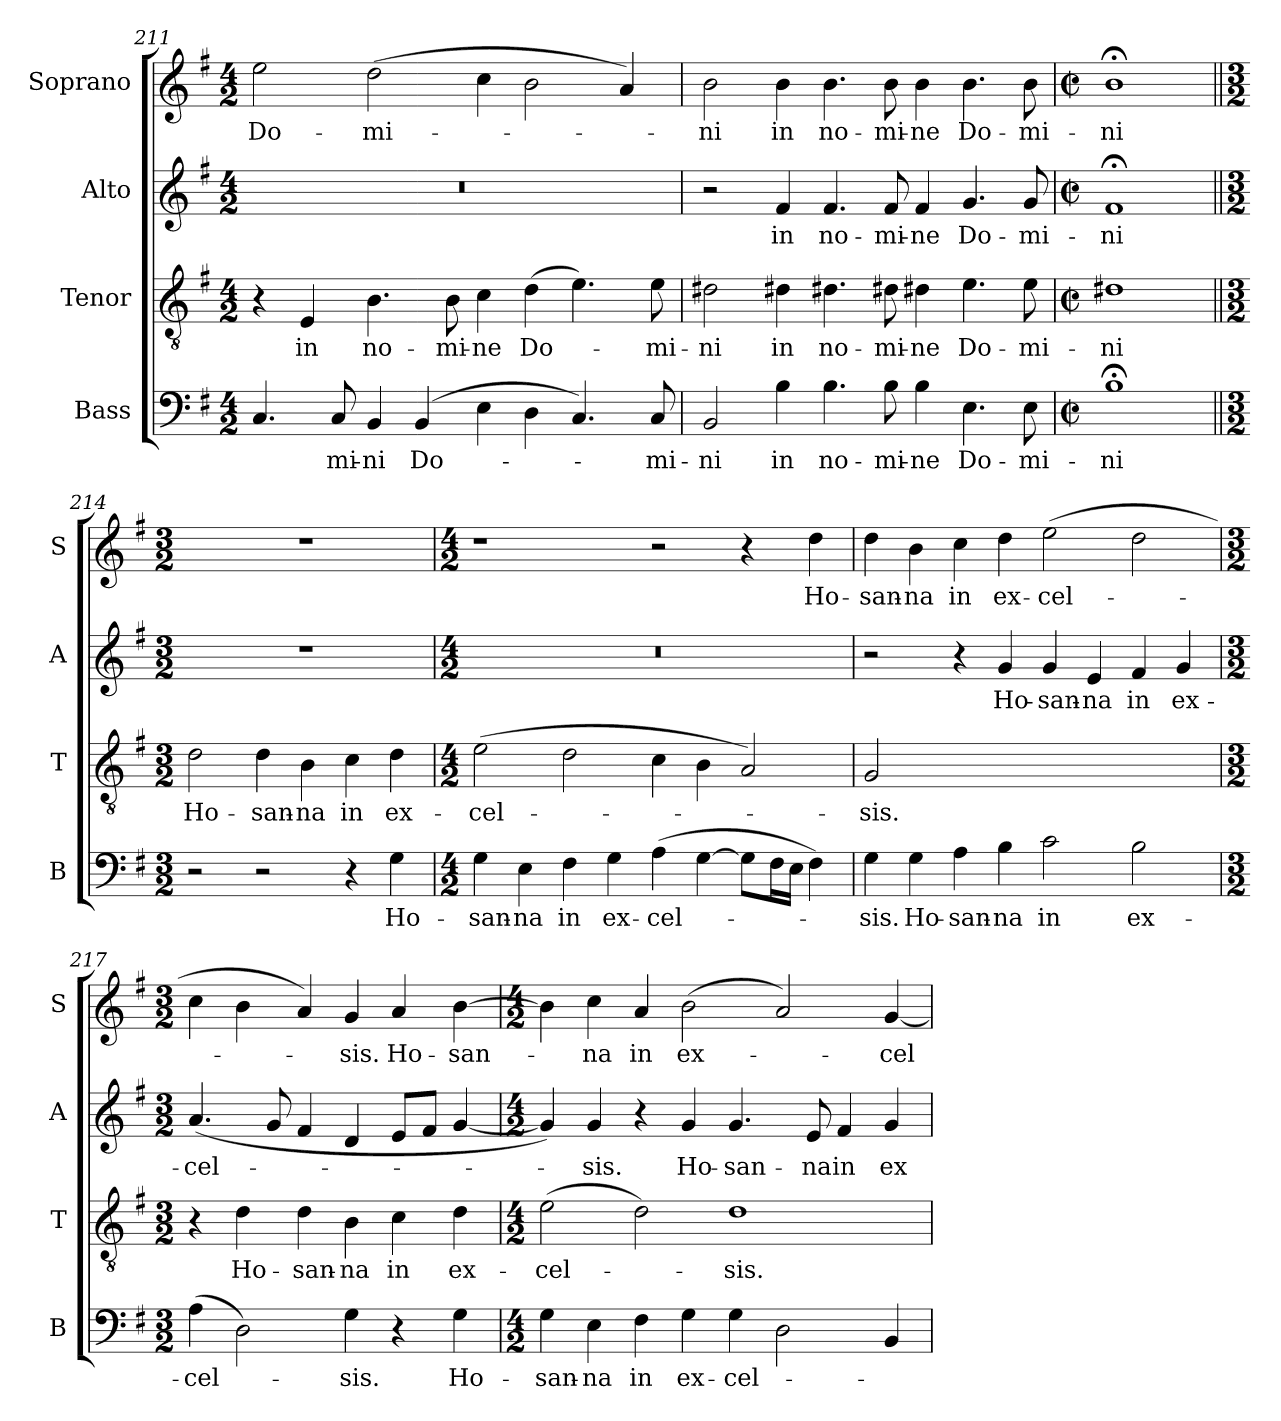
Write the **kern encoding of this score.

**kern	**text	**kern	**text	**kern	**text	**kern	**text
*part4	*part4	*part3	*part3	*part2	*part2	*part1	*part1
*staff4	*staff4	*staff3	*staff3	*staff2	*staff2	*staff1	*staff1
*I"Bass	*	*I"Tenor	*	*I"Alto	*	*I"Soprano	*
*I'B	*	*I'T	*	*I'A	*	*I'S	*
!!LO:LB:g=z
*clefF4	*	*clefGv2	*	*clefG2	*	*clefG2	*
*k[f#]	*	*k[f#]	*	*k[f#]	*	*k[f#]	*
*G:	*	*G:	*	*G:	*	*G:	*
*M4/2	*	*M4/2	*	*M4/2	*	*M4/2	*
=211	=211	=211	=211	=211	=211	=211	=211
4.C/	.	4r	.	0r	.	2ee\	Do-
.	.	4E/	in	.	.	.	.
8C/	-mi-	.	.	.	.	.	.
4BB/	-ni	4.B\	no-	.	.	(2dd\	-mi-
(4BB/	Do-	.	.	.	.	.	.
.	.	8B\	-mi-	.	.	.	.
4E\	.	4c\	-ne	.	.	4cc\	.
4D\	.	(4d\	Do-	.	.	2b\	.
4.C/)	.	4.e\)	.	.	.	.	.
.	.	.	.	.	.	4a/)	.
8C/	-mi-	8e\	-mi-	.	.	.	.
=212	=212	=212	=212	=212	=212	=212	=212
2BB/	-ni	2d#X\	-ni	2r	.	2b\	-ni
4B\	in	4d#X\	in	4f#/	in	4b\	in
4.B\	no-	4.d#X\	no-	4.f#/	no-	4.b\	no-
8B\	-mi-	8d#X\	-mi-	8f#/	-mi-	8b\	-mi-
4B\	-ne	4d#X\	-ne	4f#/	-ne	4b\	-ne
4.E\	Do-	4.e\	Do-	4.g/	Do-	4.b\	Do-
8E\	-mi-	8e\	-mi-	8g/	-mi-	8b\	-mi-
=213	=213	=213	=213	=213	=213	=213	=213
*M2/2	*	*M2/2	*	*M2/2	*	*M2/2	*
*met(c|)	*	*met(c|)	*	*met(c|)	*	*met(c|)	*
1B;<	-ni	1d#X	-ni	1f#;<	-ni	1b;<	-ni
=214||	=214||	=214||	=214||	=214||	=214||	=214||	=214||
*M3/2	*	*M3/2	*	*M3/2	*	*M3/2	*
2r	.	2d\	Ho-	1.r	.	1.r	.
2r	.	4d\	-san-	.	.	.	.
.	.	4B\	-na	.	.	.	.
4r	.	4c\	in	.	.	.	.
4G\	Ho-	4d\	ex-	.	.	.	.
!!LO:LB:g=z
=215	=215	=215	=215	=215	=215	=215	=215
*M4/2	*	*M4/2	*	*M4/2	*	*M4/2	*
4G\	-san-	(2e\	-cel-	0r	.	1r	.
4E\	-na	.	.	.	.	.	.
4F#\	in	2d\	.	.	.	.	.
4G\	ex-	.	.	.	.	.	.
(4A\	-cel-	4c\	.	.	.	2r	.
[4G\	.	4B\	.	.	.	.	.
8G\L]	.	2A/)	.	.	.	4r	.
16F#\L	.	.	.	.	.	.	.
16E\JJ	.	.	.	.	.	.	.
4F#\)	.	.	.	.	.	4dd\	Ho-
=216	=216	=216	=216	=216	=216	=216	=216
4G\	-sis.	2G/	-sis.	2r	.	4dd\	-san-
4G\	Ho-	.	.	.	.	4b\	-na
4A\	-san-	1.ryy	.	4r	.	4cc\	in
4B\	-na	.	.	4g/	Ho-	4dd\	ex-
2c\	in	.	.	4g/	-san-	(2ee\	-cel-
.	.	.	.	4e/	-na	.	.
2B\	ex-	.	.	4f#/	in	2dd\	.
.	.	.	.	4g/	ex-	.	.
=217	=217	=217	=217	=217	=217	=217	=217
*M3/2	*	*M3/2	*	*M3/2	*	*M3/2	*
(4A\	-cel-	4r	.	(4.a/	-cel-	4cc\	.
2D\)	.	4d\	Ho-	.	.	4b\	.
.	.	.	.	8g/	.	.	.
.	.	4d\	-san-	4f#/	.	4a/)	.
4G\	-sis.	4B\	-na	4d/	.	4g/	-sis.
4r	.	4c\	in	8e/L	.	4a/	Ho-
.	.	.	.	8f#/J	.	.	.
4G\	Ho-	4d\	ex-	[4g/	.	[4b\	-san-
!!LO:PB:g=z
=218	=218	=218	=218	=218	=218	=218	=218
*M4/2	*	*M4/2	*	*M4/2	*	*M4/2	*
4G\	-san-	(2e\	-cel-	4g/])	.	4b\]	.
4E\	-na	.	.	4g/	-sis.	4cc\	-na
4F#\	in	2d\)	.	4r	.	4a/	in
4G\	ex-	.	.	4g/	Ho-	(2b\	ex-
4G\	-cel-	1d	-sis.	4.g/	-san-	.	.
2D\	.	.	.	.	.	2a/)	.
.	.	.	.	8e/	-na	.	.
.	.	.	.	4f#/	in	.	.
4BB/	.	.	.	4g/	ex-	[4g/	-cel-
=	=	=	=	=	=	=	=
*-	*-	*-	*-	*-	*-	*-	*-
